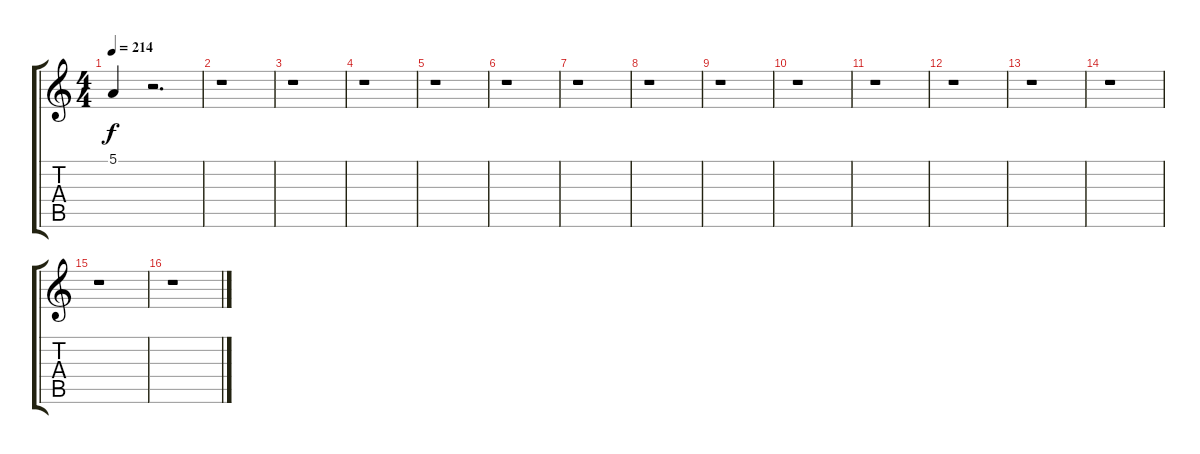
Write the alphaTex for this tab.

\track "" {instrument trumpet}
\staff {score tabs}
\tuning (E4 B3 G3 D3 A2 E2) {hide}
\ts (4 4)
\tempo 214
\clef g2
\ks c
5.1.4{dy f} r.2{d} |
r.1 |
r.1 |
r.1 |
r.1 |
r.1 |
r.1 |
r.1 |
r.1 |
r.1 |
r.1 |
r.1 |
r.1 |
r.1 |
r.1 |
r.1
